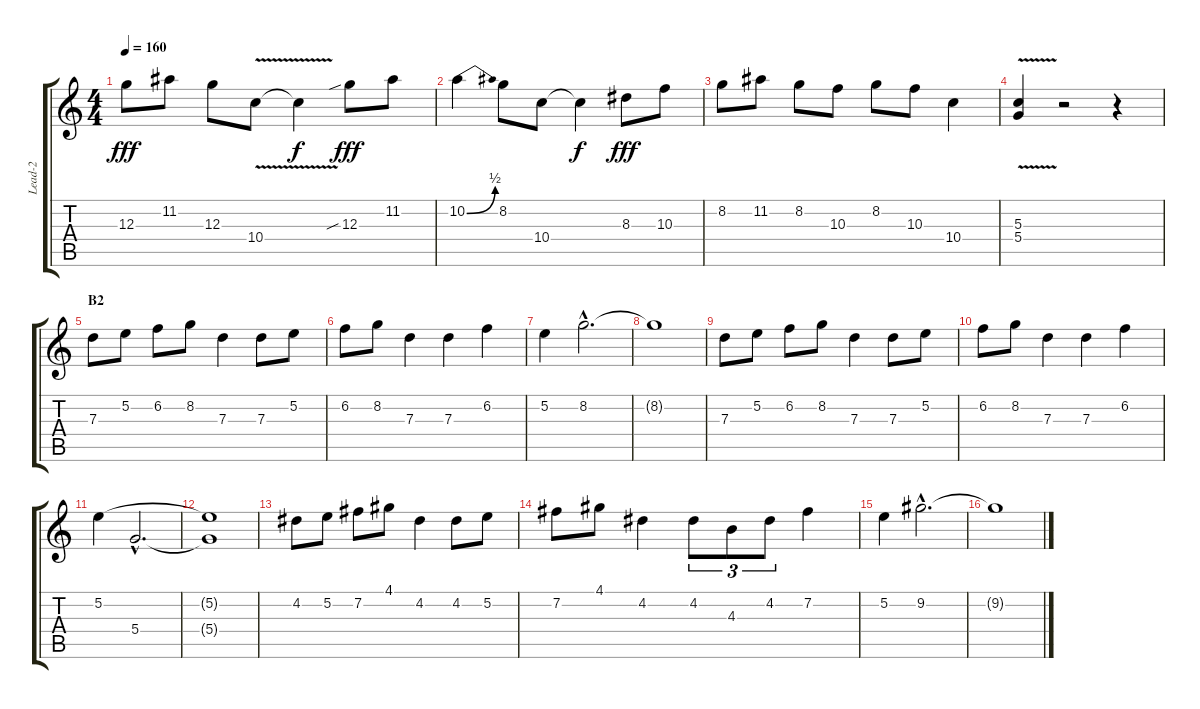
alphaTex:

\track ("Lead-2" "Lead-2") {instrument acousticguitarnylon}
\staff {score tabs}
\tuning (E4 B3 G3 D3 A2 E2) {hide}
\ts (4 4)
\tempo 160
\clef g2
\ks c
12.3.8{dy fff} 11.2.8 12.3.8 10.4{v}.8 10.4{t}.4{dy f} 12.3{sib}.8{dy fff} 11.2.8 |
10.2{be (bend 0 0 60 2)}.4 8.2.8 10.4.8 10.4{t}.4{dy f} 8.3.8{dy fff} 10.3.8 |
8.2.8 11.2.8 8.2.8 10.3.8 8.2.8 10.3.8 10.4.4 |
(5.3{v} 5.4).4 r.2 r.4 |
\section ("" "B2")
7.3.8{instrument acousticguitarsteel} 5.2.8 6.2.8 8.2.8 7.3.4 7.3.8 5.2.8 |
6.2.8 8.2.8 7.3.4 7.3.4 6.2.4 |
5.2.4 8.2{hac}.2{d} |
8.2{t}.1 |
7.3.8 5.2.8 6.2.8 8.2.8 7.3.4 7.3.8 5.2.8 |
6.2.8 8.2.8 7.3.4 7.3.4 6.2.4 |
5.2.4 5.4{hac}.2{d} |
(5.2{t} 5.4{t}).1 |
4.2.8 5.2.8 7.2.8 4.1.8 4.2.4 4.2.8 5.2.8 |
7.2.8 4.1.8 4.2.4 4.2.8{tu (3 2)} 4.3.8{tu (3 2)} 4.2.8{tu (3 2)} 7.2.4 |
5.2.4 9.2{hac}.2{d} |
9.2{t}.1
